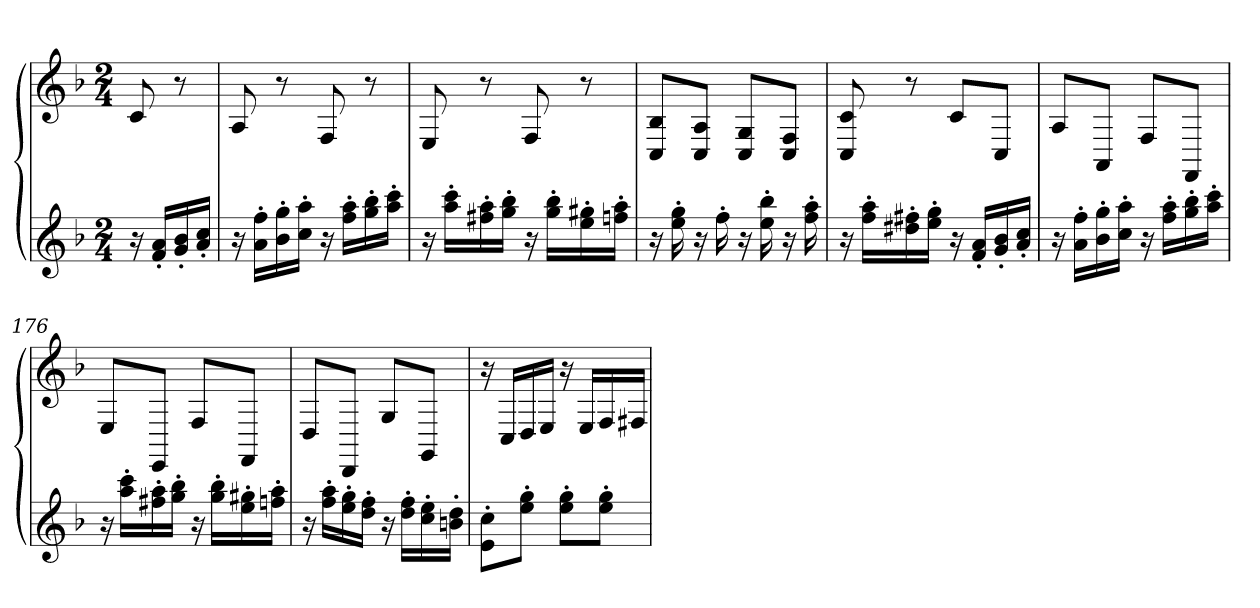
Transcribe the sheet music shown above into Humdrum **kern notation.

**kern	**kern
*part1	*part1
*staff2	*staff1
*clefG2	*clefG2
*k[b-]	*k[b-]
*F:	*F:
*M2/4	*M2/4
=	=
16r	8c
16f' 16a'LL	.
16g' 16b-'	8r
16a' 16cc'JJ	.
=171	=171
16r	8A
16a' 16ff'LL	.
16b-' 16gg'	8r
16cc' 16aa'JJ	.
16r	8F
16ff' 16aa'LL	.
16gg' 16bb-'	8r
16aa' 16ccc'JJ	.
=172	=172
16r	8E
16aa' 16ccc'LL	.
16ff#X' 16aa'	8r
16gg' 16bb-'JJ	.
16r	8F
16gg' 16bb-'LL	.
16ee' 16gg#X'	8r
16ffn' 16aa'JJ	.
=173	=173
16r	8C 8B-L
16ee' 16gg'	.
16r	8C 8AJ
16ff'	.
16r	8C 8GL
16ee' 16bb-'	.
16r	8C 8FJ
16ff' 16aa'	.
=174	=174
16r	8C 8c
16ff' 16aa'LL	.
16dd#X' 16ff#X'	8r
16ee' 16gg'JJ	.
16r	8cL
16f' 16a'LL	.
16g' 16b-'	8CJ
16a' 16cc'JJ	.
=175	=175
16r	8AL
16a' 16ff'LL	.
16b-' 16gg'	8AAJ
16cc' 16aa'JJ	.
16r	8FL
16ff' 16aa'LL	.
16gg' 16bb-'	8FFJ
16aa' 16ccc'JJ	.
=176	=176
16r	8EL
16aa' 16ccc'LL	.
16ff#X' 16aa'	8EEJ
16gg' 16bb-'JJ	.
16r	8FL
16gg' 16bb-'LL	.
16ee' 16gg#X'	8FFJ
16ffn' 16aa'JJ	.
=177	=177
16r	8DL
16ff' 16aa'LL	.
16ee' 16gg'	8DDJ
16dd' 16ff'JJ	.
16r	8GL
16dd' 16ff'LL	.
16cc' 16ee'	8GGJ
16bn' 16dd'JJ	.
=178	=178
8e' 8cc'L	16r
.	16CLL
8ee' 8gg'J	16D
.	16EJJ
8ee' 8gg'L	16r
.	16ELL
8ee' 8gg'J	16F
.	16F#XJJ
=	=
*-	*-
